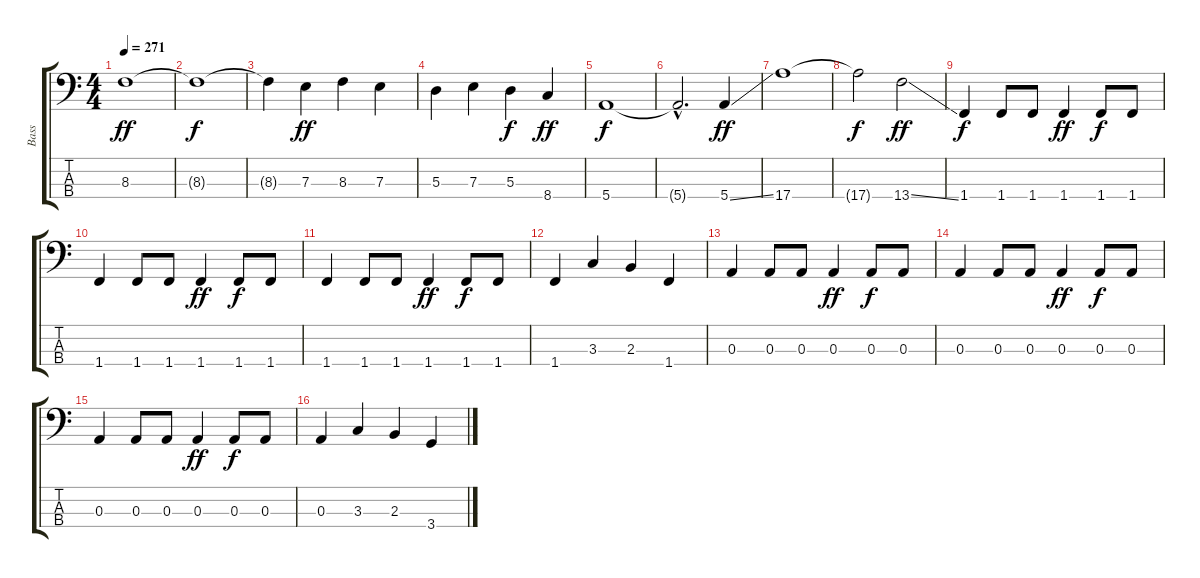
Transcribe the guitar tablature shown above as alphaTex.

\track ("Bass" "Bass") {instrument electricbassfinger}
\staff {score tabs}
\tuning (G2 D2 A1 E1) {hide}
\ts (4 4)
\tempo 271
\clef f4
\ks c
8.3.1{dy ff} |
8.3{t}.1{dy f} |
8.3{t}.4 7.3.4{dy ff} 8.3.4 7.3.4 |
5.3.4 7.3.4 5.3.4{dy f} 8.4.4{dy ff} |
5.4.1{dy f} |
5.4{hac t}.2{d} 5.4{ss}.4{dy ff} |
17.4.1 |
17.4{t}.2{dy f} 13.4{ss}.2{dy ff} |
1.4.4{dy f} 1.4.8 1.4.8 1.4.4{dy ff} 1.4.8{dy f} 1.4.8 |
1.4.4 1.4.8 1.4.8 1.4.4{dy ff} 1.4.8{dy f} 1.4.8 |
1.4.4 1.4.8 1.4.8 1.4.4{dy ff} 1.4.8{dy f} 1.4.8 |
1.4.4 3.3.4 2.3.4 1.4.4 |
0.3.4 0.3.8 0.3.8 0.3.4{dy ff} 0.3.8{dy f} 0.3.8 |
0.3.4 0.3.8 0.3.8 0.3.4{dy ff} 0.3.8{dy f} 0.3.8 |
0.3.4 0.3.8 0.3.8 0.3.4{dy ff} 0.3.8{dy f} 0.3.8 |
0.3.4 3.3.4 2.3.4 3.4.4
